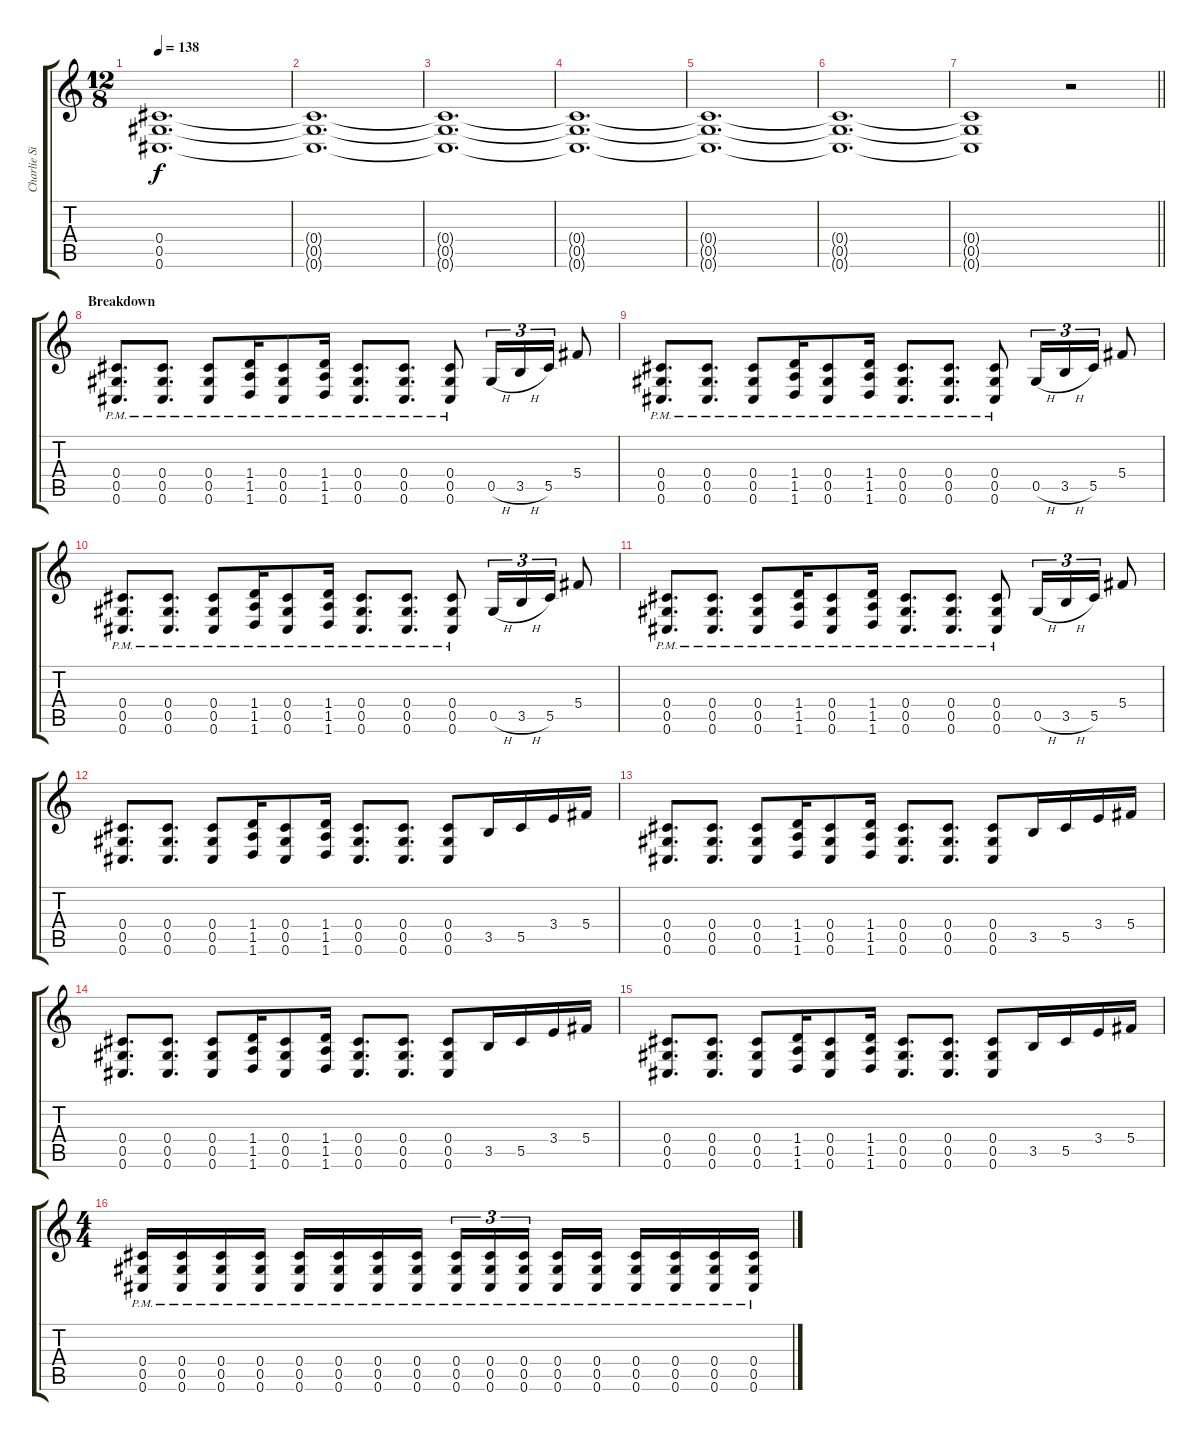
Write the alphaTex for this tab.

\track ("Charlie Simpson" "Charlie Si") {instrument distortionguitar}
\staff {score tabs}
\tuning (Eb4 Bb3 Gb3 Db3 Ab2 Db2) {hide}
\ts (12 8)
\tempo 138
\clef g2
\ks c
(0.4{t} 0.5{t} 0.6{t}).1{d dy f} |
(0.4{t} 0.5{t} 0.6{t}).1{d} |
(0.4{t} 0.5{t} 0.6{t}).1{d} |
(0.4{t} 0.5{t} 0.6{t}).1{d} |
(0.4{t} 0.5{t} 0.6{t}).1{d} |
(0.4{t} 0.5{t} 0.6{t}).1{d} |
\barLineRight lightlight
(0.4{t} 0.5{t} 0.6{t}).1 r.2 |
\section ("" "Breakdown")
(0.4{pm} 0.5{pm} 0.6{pm}).8{d} (0.4{pm} 0.5{pm} 0.6{pm}).8{d} (0.4{pm} 0.5{pm} 0.6{pm}).8 (1.4{pm} 1.5{pm} 1.6{pm}).16 (0.4{pm} 0.5{pm} 0.6{pm}).8 (1.4{pm} 1.5{pm} 1.6{pm}).16 (0.4{pm} 0.5{pm} 0.6{pm}).8{d} (0.4{pm} 0.5{pm} 0.6{pm}).8{d} (0.4{pm} 0.5{pm} 0.6{pm}).8 0.5{h}.16{tu (3 2)} 3.5{h}.16{tu (3 2)} 5.5.16{tu (3 2)} 5.4.8 |
(0.4{pm} 0.5{pm} 0.6{pm}).8{d} (0.4{pm} 0.5{pm} 0.6{pm}).8{d} (0.4{pm} 0.5{pm} 0.6{pm}).8 (1.4{pm} 1.5{pm} 1.6{pm}).16 (0.4{pm} 0.5{pm} 0.6{pm}).8 (1.4{pm} 1.5{pm} 1.6{pm}).16 (0.4{pm} 0.5{pm} 0.6{pm}).8{d} (0.4{pm} 0.5{pm} 0.6{pm}).8{d} (0.4{pm} 0.5{pm} 0.6{pm}).8 0.5{h}.16{tu (3 2)} 3.5{h}.16{tu (3 2)} 5.5.16{tu (3 2)} 5.4.8 |
(0.4{pm} 0.5{pm} 0.6{pm}).8{d} (0.4{pm} 0.5{pm} 0.6{pm}).8{d} (0.4{pm} 0.5{pm} 0.6{pm}).8 (1.4{pm} 1.5{pm} 1.6{pm}).16 (0.4{pm} 0.5{pm} 0.6{pm}).8 (1.4{pm} 1.5{pm} 1.6{pm}).16 (0.4{pm} 0.5{pm} 0.6{pm}).8{d} (0.4{pm} 0.5{pm} 0.6{pm}).8{d} (0.4{pm} 0.5{pm} 0.6{pm}).8 0.5{h}.16{tu (3 2)} 3.5{h}.16{tu (3 2)} 5.5.16{tu (3 2)} 5.4.8 |
(0.4{pm} 0.5{pm} 0.6{pm}).8{d} (0.4{pm} 0.5{pm} 0.6{pm}).8{d} (0.4{pm} 0.5{pm} 0.6{pm}).8 (1.4{pm} 1.5{pm} 1.6{pm}).16 (0.4{pm} 0.5{pm} 0.6{pm}).8 (1.4{pm} 1.5{pm} 1.6{pm}).16 (0.4{pm} 0.5{pm} 0.6{pm}).8{d} (0.4{pm} 0.5{pm} 0.6{pm}).8{d} (0.4{pm} 0.5{pm} 0.6{pm}).8 0.5{h}.16{tu (3 2)} 3.5{h}.16{tu (3 2)} 5.5.16{tu (3 2)} 5.4.8 |
(0.4 0.5 0.6).8{d} (0.4 0.5 0.6).8{d} (0.4 0.5 0.6).8 (1.4 1.5 1.6).16 (0.4 0.5 0.6).8 (1.4 1.5 1.6).16 (0.4 0.5 0.6).8{d} (0.4 0.5 0.6).8{d} (0.4 0.5 0.6).8 3.5.16 5.5.16 3.4.16 5.4.16 |
(0.4 0.5 0.6).8{d} (0.4 0.5 0.6).8{d} (0.4 0.5 0.6).8 (1.4 1.5 1.6).16 (0.4 0.5 0.6).8 (1.4 1.5 1.6).16 (0.4 0.5 0.6).8{d} (0.4 0.5 0.6).8{d} (0.4 0.5 0.6).8 3.5.16 5.5.16 3.4.16 5.4.16 |
(0.4 0.5 0.6).8{d} (0.4 0.5 0.6).8{d} (0.4 0.5 0.6).8 (1.4 1.5 1.6).16 (0.4 0.5 0.6).8 (1.4 1.5 1.6).16 (0.4 0.5 0.6).8{d} (0.4 0.5 0.6).8{d} (0.4 0.5 0.6).8 3.5.16 5.5.16 3.4.16 5.4.16 |
(0.4 0.5 0.6).8{d} (0.4 0.5 0.6).8{d} (0.4 0.5 0.6).8 (1.4 1.5 1.6).16 (0.4 0.5 0.6).8 (1.4 1.5 1.6).16 (0.4 0.5 0.6).8{d} (0.4 0.5 0.6).8{d} (0.4 0.5 0.6).8 3.5.16 5.5.16 3.4.16 5.4.16 |
\ts (4 4)
(0.4{pm} 0.5{pm} 0.6{pm}).16 (0.4{pm} 0.5{pm} 0.6{pm}).16 (0.4{pm} 0.5{pm} 0.6{pm}).16 (0.4{pm} 0.5{pm} 0.6{pm}).16 (0.4{pm} 0.5{pm} 0.6{pm}).16 (0.4{pm} 0.5{pm} 0.6{pm}).16 (0.4{pm} 0.5{pm} 0.6{pm}).16 (0.4{pm} 0.5{pm} 0.6{pm}).16 (0.4{pm} 0.5{pm} 0.6{pm}).16{tu (3 2)} (0.4{pm} 0.5{pm} 0.6{pm}).16{tu (3 2)} (0.4{pm} 0.5{pm} 0.6{pm}).16{tu (3 2) beam splitsecondary} (0.4{pm} 0.5{pm} 0.6{pm}).16 (0.4{pm} 0.5{pm} 0.6{pm}).16 (0.4{pm} 0.5{pm} 0.6{pm}).16 (0.4{pm} 0.5{pm} 0.6{pm}).16 (0.4{pm} 0.5{pm} 0.6{pm}).16 (0.4{pm} 0.5{pm} 0.6{pm}).16
